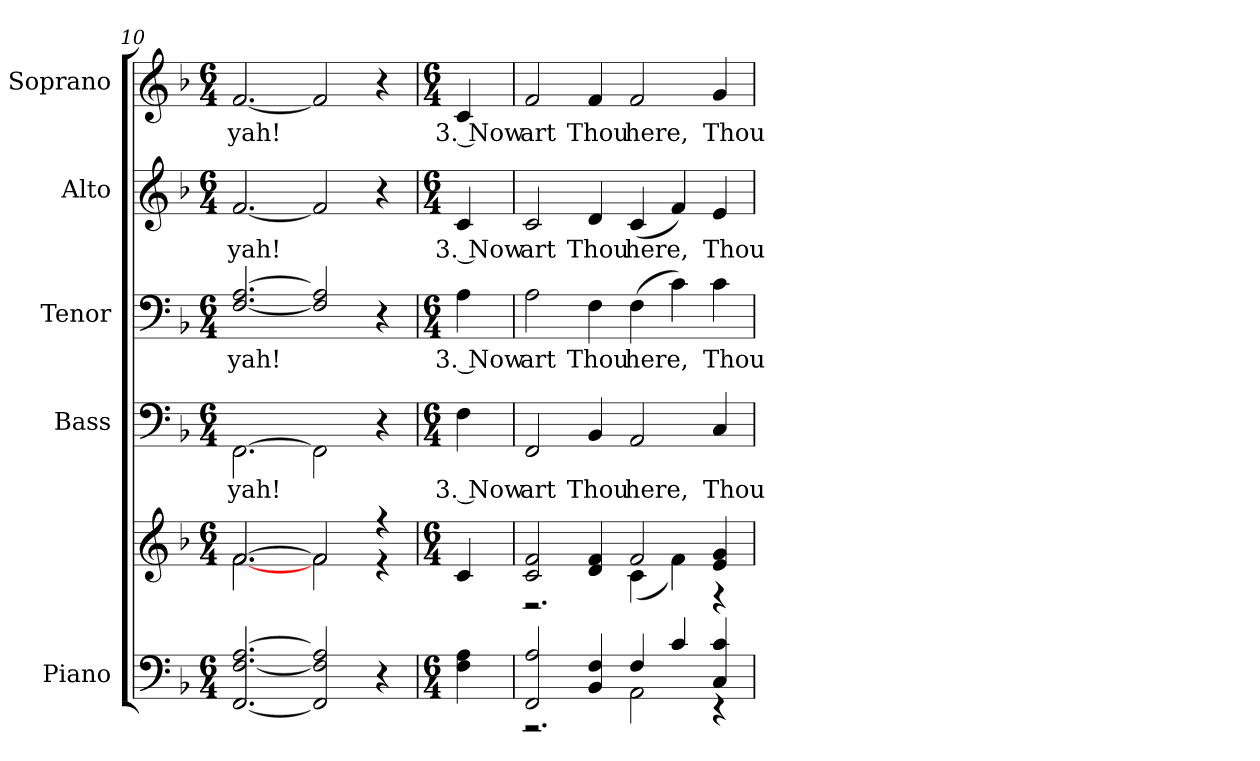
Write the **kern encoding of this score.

**kern	**kern	**kern	**text	**kern	**text	**kern	**text	**kern	**text
*part5	*part5	*part4	*part4	*part3	*part3	*part2	*part2	*part1	*part1
*staff6	*staff5	*staff4	*staff4	*staff3	*staff3	*staff2	*staff2	*staff1	*staff1
*I"Piano	*	*I"Bass	*	*I"Tenor	*	*I"Alto	*	*I"Soprano	*
*I'Pno.	*	*I'B.	*	*I'T.	*	*I'A.	*	*I'S.	*
*clefF4	*clefG2	*clefF4	*	*clefF4	*	*clefG2	*	*clefG2	*
*k[b-]	*k[b-]	*k[b-]	*	*k[b-]	*	*k[b-]	*	*k[b-]	*
*F:	*F:	*F:	*	*F:	*	*F:	*	*F:	*
*M6/4	*M6/4	*M6/4	*	*M6/4	*	*M6/4	*	*M6/4	*
=10	=10	=10	=10	=10	=10	=10	=10	=10	=10
*	*^	*	*	*	*	*	*	*	*
!	!	!	!	!LO:LY:b:color=#000000	!	!	!	!	!	!
!	!	!	!	!	!	!LO:LY:b:color=#000000	!	!	!	!
!	!	!	!	!	!	!	!	!LO:LY:b:color=#000000	!	!
!	!	!	!	!	!	!	!	!	!	!LO:LY:b:color=#000000
[<2.FFi/ [<2.Fi [>2.Ai	[>2.fi/	[<2.fi\	[>2.FFi\	yah!	[<2.Fi/ [>2.Ai	yah!	[<2.fi/	yah!	[<2.fi/	yah!
2FFi/] 2Fi] 2Ai]	2fi/]	2fi\	2FFi\]	.	2Fi/] 2Ai]	.	2fi/]	.	2fi/]	.
4r	4r	4r	4r	.	4r	.	4r	.	4r	.
*	*v	*v	*	*	*	*	*	*	*	*
!!LO:PB:g=z
=	=	=	=	=	=	=	=	=	=
*M6/4	*M6/4	*M6/4	*	*M6/4	*	*M6/4	*	*M6/4	*
*	*^	*	*	*	*	*	*	*	*
!	!	!	!	!LO:LY:b:color=#000000	!	!	!	!	!	!
*	*v	*v	*	*	*	*	*	*	*	*
*	*^	*	*	*	*	*	*	*	*
!	!	!	!	!	!	!LO:LY:b:color=#000000	!	!	!	!
*	*v	*v	*	*	*	*	*	*	*	*
*	*^	*	*	*	*	*	*	*	*
!	!	!	!	!	!	!	!	!LO:LY:b:color=#000000	!	!
*	*v	*v	*	*	*	*	*	*	*	*
*	*^	*	*	*	*	*	*	*	*
!	!	!	!	!	!	!	!	!	!	!LO:LY:b:color=#000000
*	*v	*v	*	*	*	*	*	*	*	*
4Fi\ 4Ai	4ci/	4Fi\	3. Now	4Ai\	3. Now	4ci/	3. Now	4ci/	3. Now
=1	=1	=1	=1	=1	=1	=1	=1	=1	=1
*^	*^	*	*	*	*	*	*	*	*
!	!	!	!	!	!LO:LY:b:color=#000000	!	!	!	!	!	!
!	!	!	!	!	!	!	!LO:LY:b:color=#000000	!	!	!	!
!	!	!	!	!	!	!	!	!	!LO:LY:b:color=#000000	!	!
!	!	!	!	!	!	!	!	!	!	!	!LO:LY:b:color=#000000
2FFi/ 2Ai	2.r	2ci/ 2fi	2.r	2FFi/	art	2Ai\	art	2ci/	art	2fi/	art
!	!	!	!	!	!LO:LY:b:color=#000000	!	!	!	!	!	!
!	!	!	!	!	!	!	!LO:LY:b:color=#000000	!	!	!	!
!	!	!	!	!	!	!	!	!	!LO:LY:b:color=#000000	!	!
!	!	!	!	!	!	!	!	!	!	!	!LO:LY:b:color=#000000
4BB-i/ 4Fi	.	4di/ 4fi	.	4BB-i/	Thou	4Fi\	Thou	4di/	Thou	4fi/	Thou
!	!	!	!	!	!LO:LY:b:color=#000000	!	!	!	!	!	!
!	!	!	!	!	!	!	!LO:LY:b:color=#000000	!	!	!	!
!	!	!	!	!	!	!	!	!	!LO:LY:b:color=#000000	!	!
!	!	!	!	!	!	!	!	!	!	!	!LO:LY:b:color=#000000
4Fi/	2AAi\	2fi/	(4ci\	2AAi/	here,	(4Fi\	here,	(4ci/	here,	2fi/	here,
4ci/	.	.	4fi\)	.	.	4ci\)	.	4fi/)	.	.	.
!	!	!	!	!	!LO:LY:b:color=#000000	!	!	!	!	!	!
!	!	!	!	!	!	!	!LO:LY:b:color=#000000	!	!	!	!
!	!	!	!	!	!	!	!	!	!LO:LY:b:color=#000000	!	!
!	!	!	!	!	!	!	!	!	!	!	!LO:LY:b:color=#000000
4Ci/ 4ci	4r	4ei/ 4gi	4r	4Ci/	Thou	4ci\	Thou	4ei/	Thou	4gi/	Thou
*v	*v	*	*	*	*	*	*	*	*	*	*
*	*v	*v	*	*	*	*	*	*	*	*
=	=	=	=	=	=	=	=	=	=
*-	*-	*-	*-	*-	*-	*-	*-	*-	*-
